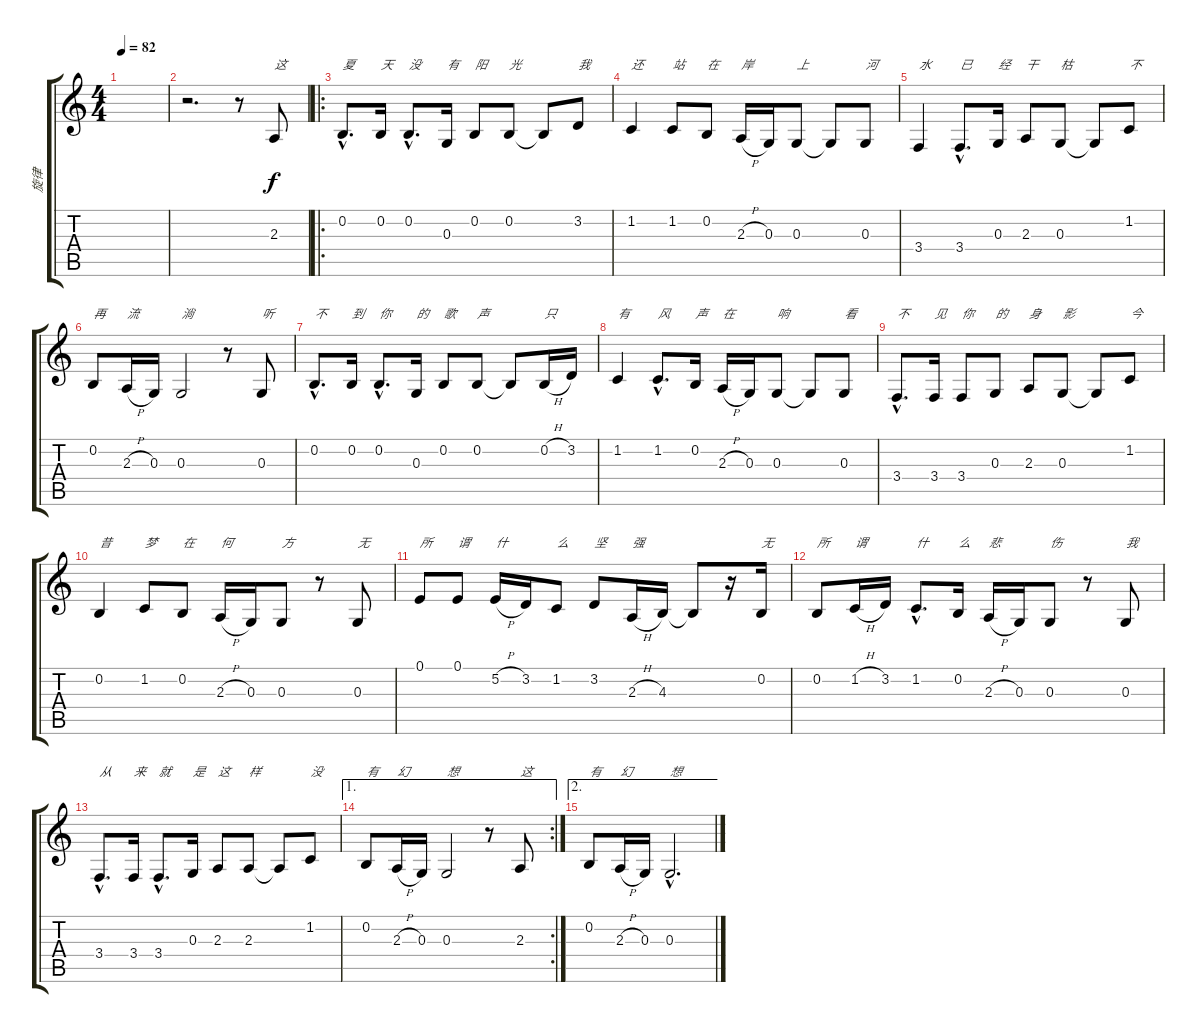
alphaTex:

\track ("旋律" "旋律") {instrument sopranosax}
\staff {score tabs}
\tuning (E4 B3 G3 D3 A2 E2) {hide}
\ts (4 4)
\tempo 82
\clef g2
\ks c
|
r.2{d} r.8 2.3.8{txt "这"} |
\ro
0.2{hac}.8{d txt "夏"} 0.2.16{txt "天"} 0.2{hac}.8{d txt "没"} 0.3.16{txt "有"} 0.2.8{txt "阳"} 0.2.8{txt "光"} 0.2{t}.8 3.2.8{txt "我"} |
1.2.4{txt "还"} 1.2.8{txt "站"} 0.2.8{txt "在"} 2.3{h}.16{txt "岸"} 0.3.16 0.3.8{txt "上"} 0.3{t}.8 0.3.8{txt "河"} |
3.4.4{txt "水"} 3.4{hac}.8{d txt "已"} 0.3.16{txt "经"} 2.3.8{txt "干"} 0.3.8{txt "枯"} 0.3{t}.8 1.2.8{txt "不"} |
0.2.8{txt "再"} 2.3{h}.16{txt "流"} 0.3.16 0.3.2{txt "淌"} r.8 0.3.8{txt "听"} |
0.2{hac}.8{d txt "不"} 0.2.16{txt "到"} 0.2{hac}.8{d txt "你"} 0.3.16{txt "的"} 0.2.8{txt "歌"} 0.2.8{txt "声"} 0.2{t}.8 0.2{h}.16{txt "只"} 3.2.16 |
1.2.4{txt "有"} 1.2{hac}.8{d txt "风"} 0.2.16{txt "声"} 2.3{h}.16{txt "在"} 0.3.16 0.3.8{txt "响"} 0.3{t}.8 0.3.8{txt "看"} |
3.4{hac}.8{d txt "不"} 3.4.16{txt "见"} 3.4.8{txt "你"} 0.3.8{txt "的"} 2.3.8{txt "身"} 0.3.8{txt "影"} 0.3{t}.8 1.2.8{txt "今"} |
0.2.4{txt "昔"} 1.2.8{txt "梦"} 0.2.8{txt "在"} 2.3{h}.16{txt "何"} 0.3.16 0.3.8{txt "方"} r.8 0.3.8{txt "无"} |
0.1.8{txt "所"} 0.1.8{txt "谓"} 5.2{h}.16{txt "什"} 3.2.16 1.2.8{txt "么"} 3.2.8{txt "坚"} 2.3{h}.16{txt "强"} 4.3.16 4.3{t}.8 r.16 0.2.16{txt "无"} |
0.2.8{txt "所"} 1.2{h}.16{txt "谓"} 3.2.16 1.2{hac}.8{d txt "什"} 0.2.16{txt "么"} 2.3{h}.16{txt "悲"} 0.3.16 0.3.8{txt "伤"} r.8 0.3.8{txt "我"} |
3.4{hac}.8{d txt "从"} 3.4.16{txt "来"} 3.4{hac}.8{d txt "就"} 0.3.16{txt "是"} 2.3.8{txt "这"} 2.3.8{txt "样"} 2.3{t}.8 1.2.8{txt "没"} |
\ae 1
\rc 2
0.2.8{txt "有"} 2.3{h}.16{txt "幻"} 0.3.16 0.3.2{txt "想"} r.8 2.3.8{txt "这"} |
\ae 2
0.2.8{txt "有"} 2.3{h}.16{txt "幻"} 0.3.16 0.3{hac}.2{d txt "想"}
